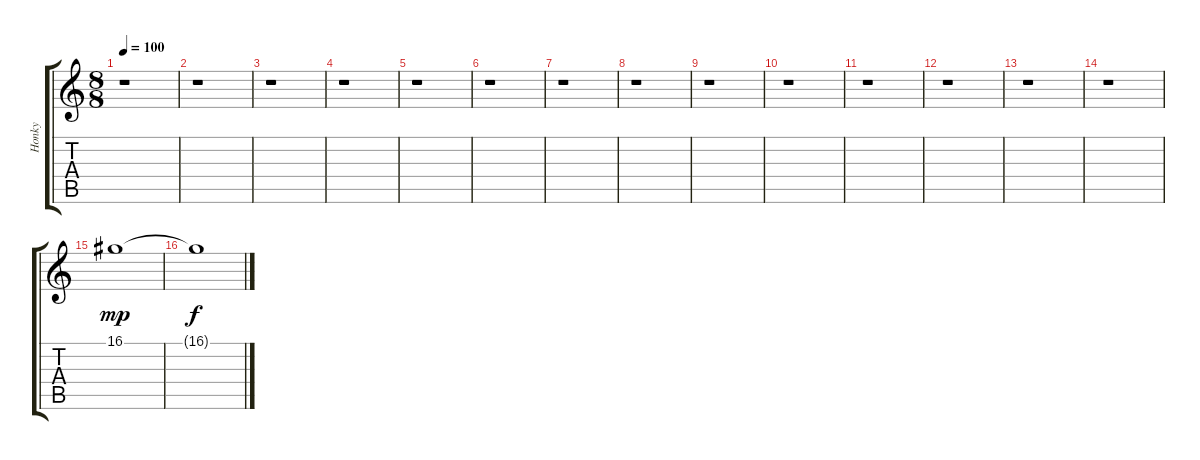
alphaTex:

\track ("Honky" "Honky") {instrument honkytonkpiano}
\staff {score tabs}
\tuning (E4 B3 G3 D3 A2 E2) {hide}
\ts (8 8)
\tempo 100
\clef g2
\ks c
r.1{dy mp instrument honkytonkpiano} |
r.1 |
r.1 |
r.1 |
r.1 |
r.1 |
r.1 |
r.1 |
r.1 |
r.1 |
r.1 |
r.1 |
r.1 |
r.1 |
16.1.1 |
16.1{t}.1{dy f}
